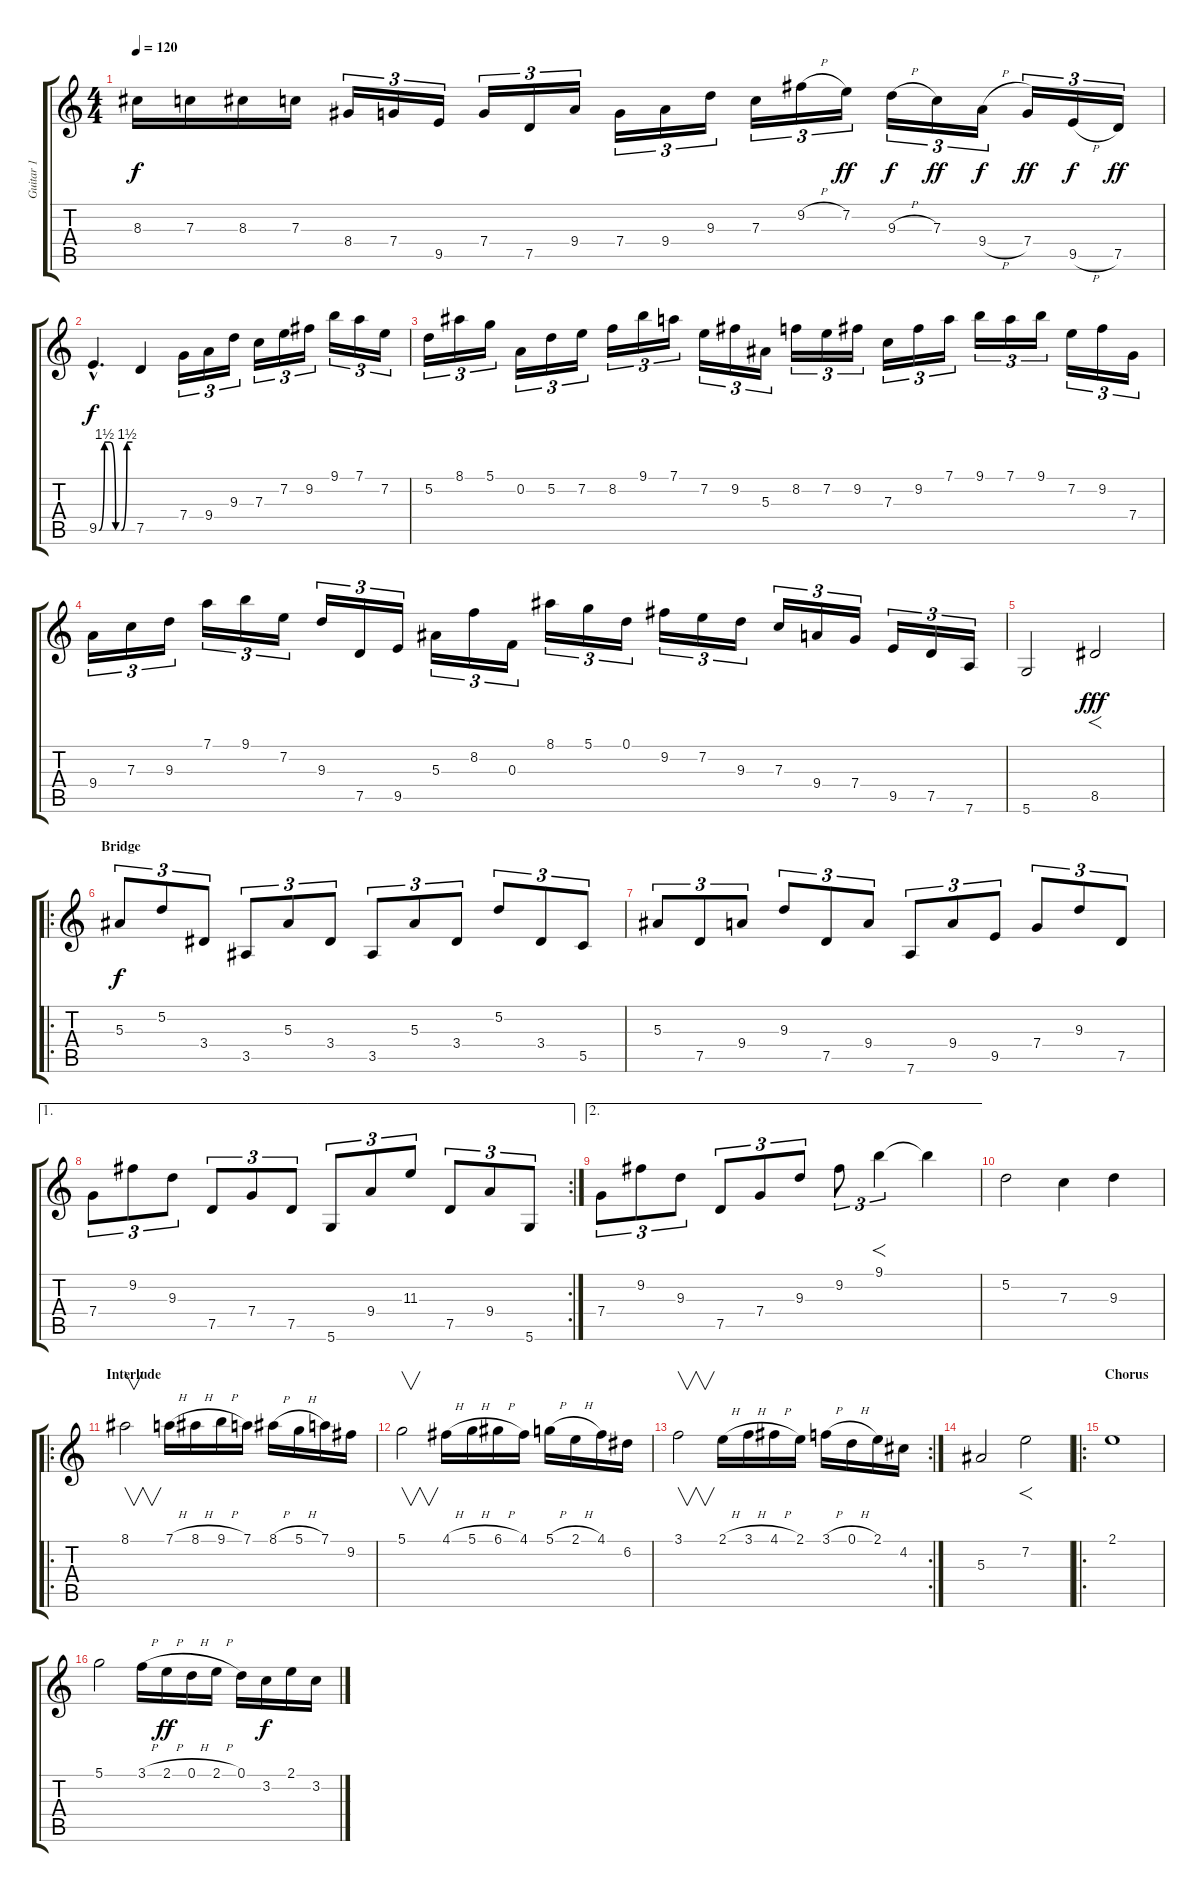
\track ("Guitar 1" "Guitar 1") {instrument distortionguitar}
\staff {score tabs}
\tuning (D4 A3 F3 C3 G2 D2) {hide}
\ts (4 4)
\tempo 120
\clef g2
\ks c
8.3.16{dy f} 7.3.16 8.3.16 7.3.16 8.4.16{tu (3 2)} 7.4.16{tu (3 2)} 9.5.16{tu (3 2)} 7.4.16{tu (3 2)} 7.5.16{tu (3 2)} 9.4.16{tu (3 2)} 7.4.16{tu (3 2)} 9.4.16{tu (3 2)} 9.3.16{tu (3 2)} 7.3.16{tu (3 2)} 9.2{h}.16{tu (3 2)} 7.2.16{tu (3 2) dy ff} 9.3{h}.16{tu (3 2) dy f} 7.3.16{tu (3 2) dy ff} 9.4{h}.16{tu (3 2) dy f} 7.4.16{tu (3 2) dy ff} 9.5{h}.16{tu (3 2) dy f} 7.5.16{tu (3 2) dy ff} |
9.5{be (custom 0 0 10 6 20 6 30 0 40 0 50 6 60 6) hac}.4{d dy f} 7.5.4 7.4.16{tu (3 2)} 9.4.16{tu (3 2)} 9.3.16{tu (3 2)} 7.3.16{tu (3 2)} 7.2.16{tu (3 2)} 9.2.16{tu (3 2)} 9.1.16{tu (3 2)} 7.1.16{tu (3 2)} 7.2.16{tu (3 2)} |
5.2.16{tu (3 2)} 8.1.16{tu (3 2)} 5.1.16{tu (3 2)} 0.2.16{tu (3 2)} 5.2.16{tu (3 2)} 7.2.16{tu (3 2)} 8.2.16{tu (3 2)} 9.1.16{tu (3 2)} 7.1.16{tu (3 2)} 7.2.16{tu (3 2)} 9.2.16{tu (3 2)} 5.3.16{tu (3 2)} 8.2.16{tu (3 2)} 7.2.16{tu (3 2)} 9.2.16{tu (3 2)} 7.3.16{tu (3 2)} 9.2.16{tu (3 2)} 7.1.16{tu (3 2)} 9.1.16{tu (3 2)} 7.1.16{tu (3 2)} 9.1.16{tu (3 2)} 7.2.16{tu (3 2)} 9.2.16{tu (3 2)} 7.4.16{tu (3 2)} |
9.4.16{tu (3 2)} 7.3.16{tu (3 2)} 9.3.16{tu (3 2)} 7.1.16{tu (3 2)} 9.1.16{tu (3 2)} 7.2.16{tu (3 2)} 9.3.16{tu (3 2)} 7.5.16{tu (3 2)} 9.5.16{tu (3 2)} 5.3.16{tu (3 2)} 8.2.16{tu (3 2)} 0.3.16{tu (3 2)} 8.1.16{tu (3 2)} 5.1.16{tu (3 2)} 0.1.16{tu (3 2)} 9.2.16{tu (3 2)} 7.2.16{tu (3 2)} 9.3.16{tu (3 2)} 7.3.16{tu (3 2)} 9.4.16{tu (3 2)} 7.4.16{tu (3 2)} 9.5.16{tu (3 2)} 7.5.16{tu (3 2)} 7.6.16{tu (3 2)} |
5.6.2 8.5.2{f dy fff} |
\ro
\section ("" "Bridge")
5.3.8{tu (3 2) dy f} 5.2.8{tu (3 2)} 3.4.8{tu (3 2)} 3.5.8{tu (3 2)} 5.3.8{tu (3 2)} 3.4.8{tu (3 2)} 3.5.8{tu (3 2)} 5.3.8{tu (3 2)} 3.4.8{tu (3 2)} 5.2.8{tu (3 2)} 3.4.8{tu (3 2)} 5.5.8{tu (3 2)} |
5.3.8{tu (3 2)} 7.5.8{tu (3 2)} 9.4.8{tu (3 2)} 9.3.8{tu (3 2)} 7.5.8{tu (3 2)} 9.4.8{tu (3 2)} 7.6.8{tu (3 2)} 9.4.8{tu (3 2)} 9.5.8{tu (3 2)} 7.4.8{tu (3 2)} 9.3.8{tu (3 2)} 7.5.8{tu (3 2)} |
\ae 1
\rc 2
7.4.8{tu (3 2)} 9.2.8{tu (3 2)} 9.3.8{tu (3 2)} 7.5.8{tu (3 2)} 7.4.8{tu (3 2)} 7.5.8{tu (3 2)} 5.6.8{tu (3 2)} 9.4.8{tu (3 2)} 11.3.8{tu (3 2)} 7.5.8{tu (3 2)} 9.4.8{tu (3 2)} 5.6.8{tu (3 2)} |
\ae 2
7.4.8{tu (3 2)} 9.2.8{tu (3 2)} 9.3.8{tu (3 2)} 7.5.8{tu (3 2)} 7.4.8{tu (3 2)} 9.3.8{tu (3 2)} 9.2.8{tu (3 2)} 9.1.4{f tu (3 2)} 9.1{t}.4 |
5.2.2 7.3.4 9.3.4 |
\ro
\section ("" "Interlude")
8.1.2{v} 7.1{h}.16 8.1{h}.16 9.1{h}.16 7.1.16 8.1{h}.16 5.1{h}.16 7.1.16 9.2.16 |
5.1.2{v} 4.1{h}.16 5.1{h}.16 6.1{h}.16 4.1.16 5.1{h}.16 2.1{h}.16 4.1.16 6.2.16 |
\rc 2
3.1.2{v} 2.1{h}.16 3.1{h}.16 4.1{h}.16 2.1.16 3.1{h}.16 0.1{h}.16 2.1.16 4.2.16 |
5.3.2 7.2.2{f} |
\ro
\section ("" "Chorus")
2.1.1 |
5.1.2 3.1{h}.16 2.1{h}.16{dy ff} 0.1{h}.16 2.1{h}.16 0.1.16 3.2.16{dy f} 2.1.16 3.2.16
